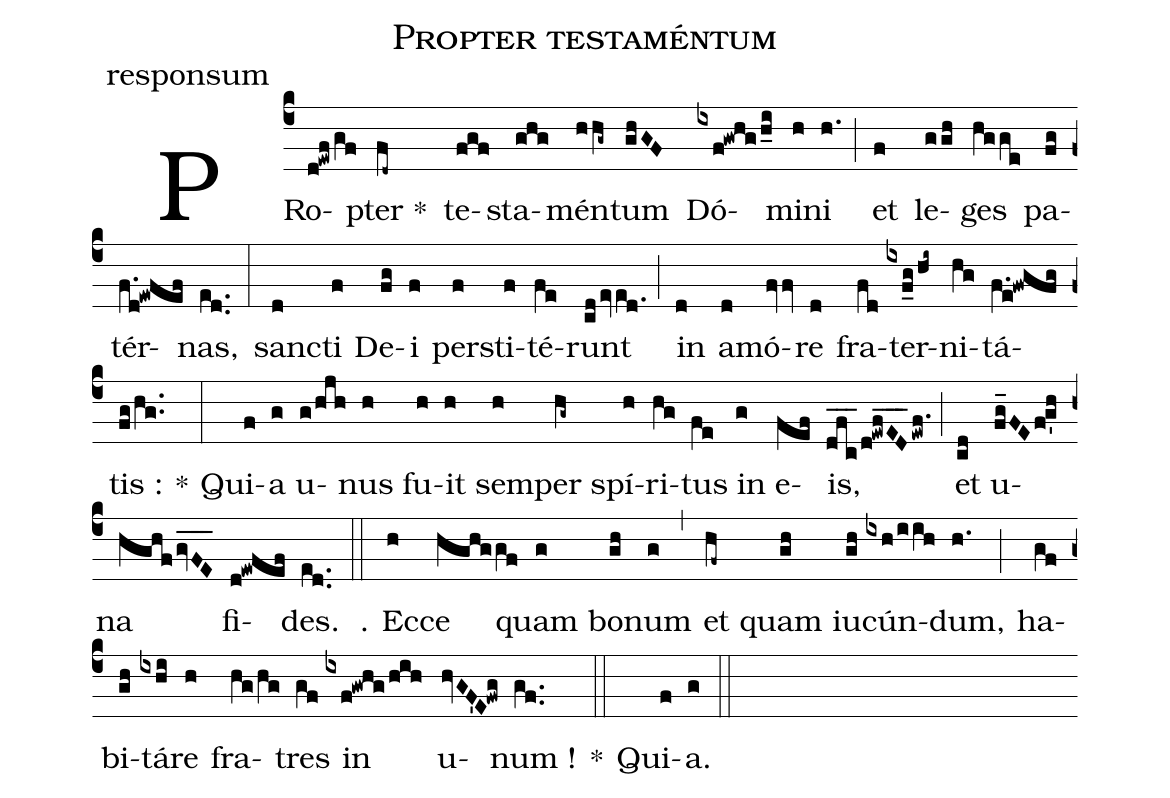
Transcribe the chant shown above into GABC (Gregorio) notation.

name:Propter testaméntum;
office-part:responsum;
%%
(c4) PRo(d!ewf/gf)pter *(fd~) te(fgf)sta(ghg)mén(hhg~)tum(ghGF) Dó(ixf!gwhg/h_i)mi(h)ni(h.) (;)
et(f) le(ggh)ges(hgge) pa(fg)tér(f.d!ewfef)nas,(ed..) (:)
san(d)cti(f) De(fg)i(f) per(f)sti(f)té(fe)runt(cdeved.) (;)
in(d) a(d)mó(fvv)re(d) fra(fd)ter(ixf_g/hi~)ni(hg)tá(f.e!fwgfg)tis :(fg/hg..) *(:)
Qui(f)a(g) u(g/hjh)nus(h) fu(h)it(h) sem(h)per(hg~) spí(h)ri(hg)tus(fe) in(g) e(fef)is,(dfc___/d!ewfED___ewf.) (;)
et(cd) u(fg_FEf!g'h)na(hghfgvFE___) fi(d!ewfef)des.(ed..) (::)

℣. Ec(h)ce(hghggf) quam(g) bo(gh)num(g) (,)
et(hf~) quam(gh) iu(gh)cún(ixh/iih)dum,(h.) (;)
ha(gf)bi(gh)tá(ixhi)re(h) fra(hg/hg)tres(gf) in(ixf!gwhg/hih) u(hvGF'E!fwg)num !(gf..) *(::)
Qui(f)a.(g) (::)
